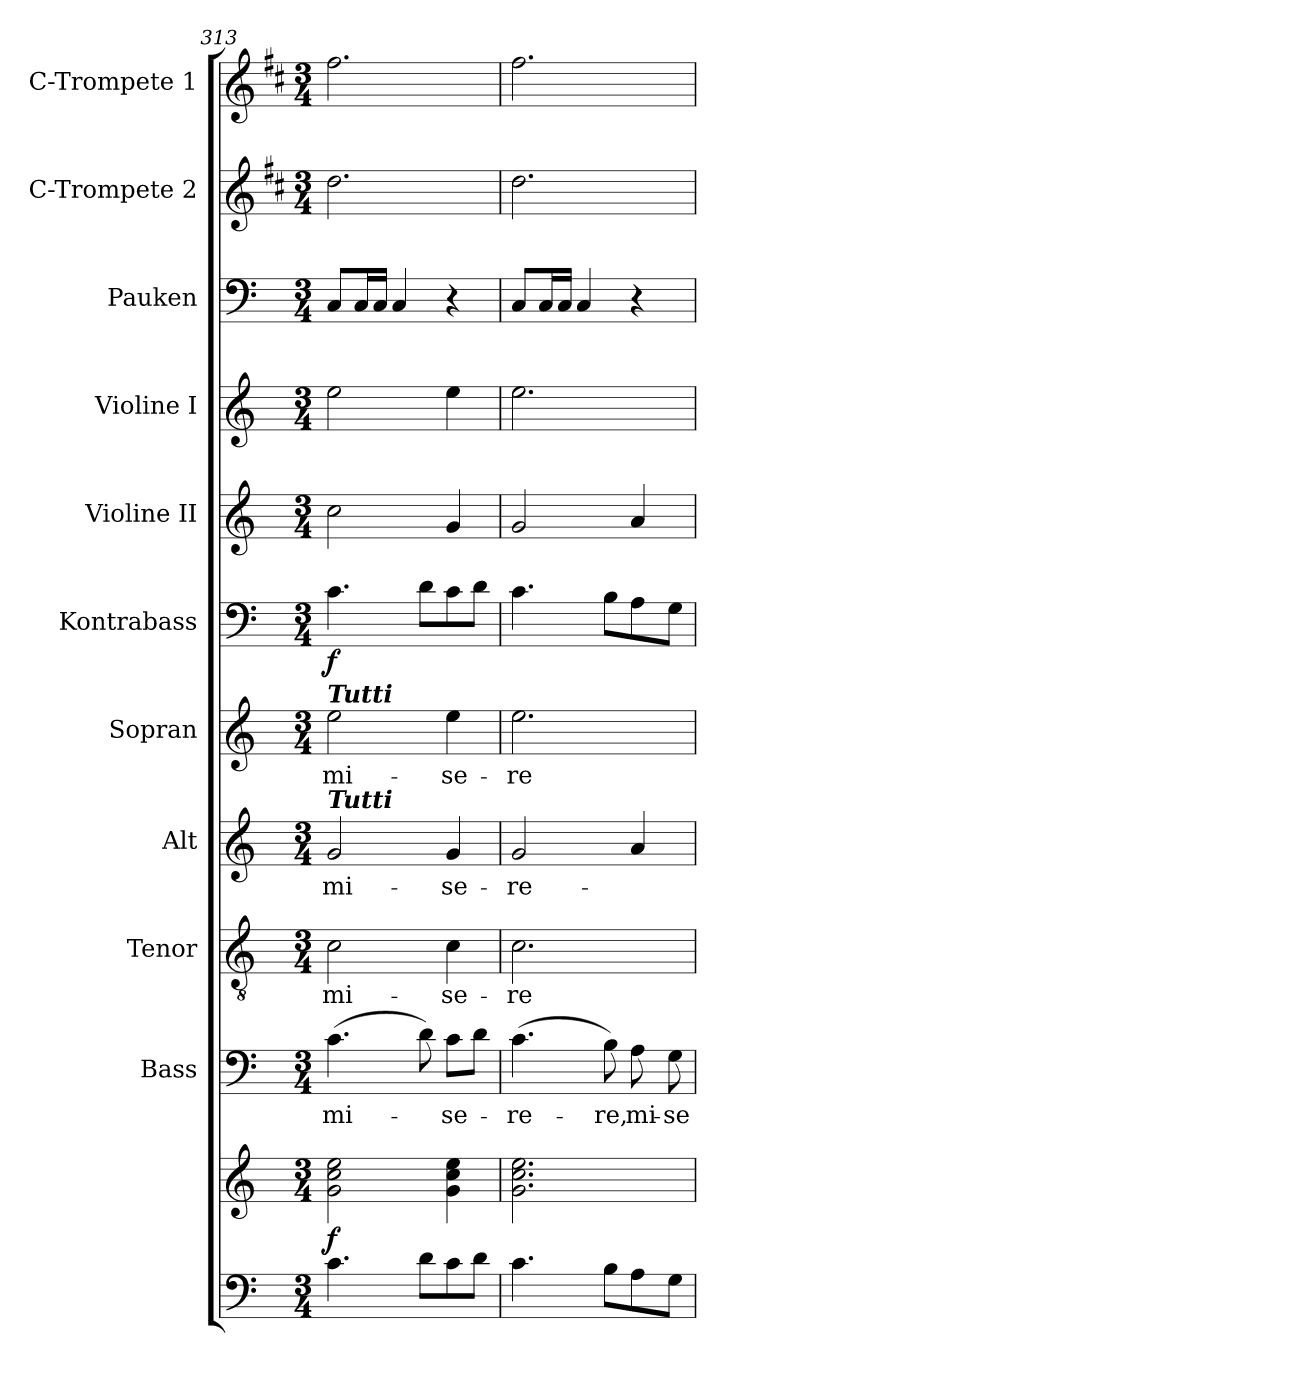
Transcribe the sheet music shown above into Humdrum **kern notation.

**kern	**kern	**dynam	**kern	**text	**kern	**text	**kern	**text	**kern	**text	**kern	**dynam	**kern	**kern	**kern	**kern	**kern
*part11	*part11	*part11	*part10	*part10	*part9	*part9	*part8	*part8	*part7	*part7	*part6	*part6	*part5	*part4	*part3	*part2	*part1
*staff12	*staff11	*staff11/12	*staff10	*staff10	*staff9	*staff9	*staff8	*staff8	*staff7	*staff7	*staff6	*staff6	*staff5	*staff4	*staff3	*staff2	*staff1
*	*	*	*I"Bass	*	*I"Tenor	*	*I"Alt	*	*I"Sopran	*	*I"Kontrabass	*	*I"Violine II	*I"Violine I	*I"Pauken	*I"C-Trompete 2	*I"C-Trompete 1
*	*	*	*I'B.	*	*I'T.	*	*I'A.	*	*I'S.	*	*I'Kb.	*	*I'Vl. II	*I'Vl. I	*I'Pk.	*I'C Trp. 2	*I'C Trp. 1
*clefF4	*clefG2	*	*clefF4	*	*clefGv2	*	*clefG2	*	*clefG2	*	*clefF4	*	*clefG2	*clefG2	*clefF4	*clefG2	*clefG2
*	*	*	*	*	*	*	*	*	*	*	*ITrd7c12	*	*	*	*	*ITrd1c2	*ITrd1c2
*k[]	*k[]	*	*k[]	*	*k[]	*	*k[]	*	*k[]	*	*k[]	*	*k[]	*k[]	*k[]	*k[]	*k[]
*C:	*C:	*	*C:	*	*C:	*	*C:	*	*C:	*	*C:	*	*C:	*C:	*C:	*C:	*C:
*M3/4	*M3/4	*	*M3/4	*	*M3/4	*	*M3/4	*	*M3/4	*	*M3/4	*	*M3/4	*M3/4	*M3/4	*M3/4	*M3/4
=313	=313	=313	=313	=313	=313	=313	=313	=313	=313	=313	=313	=313	=313	=313	=313	=313	=313
!	!	!	!	!	!	!	!	!	!LO:TX:a:Bi:t=Tutti	!	!	!	!	!	!	!	!
!	!	!	!	!	!	!	!LO:TX:a:Bi:t=Tutti	!	!	!	!	!	!	!	!	!	!
!	!	!LO:DY:b	!	!LO:LY:b	!	!LO:LY:b	!	!LO:LY:b	!	!LO:LY:b	!	!LO:DY:b	!	!	!	!	!
4.c\	2g\ 2cc\ 2ee\	f	(>4.c\	mi-	2c\	mi-	2g/	mi-	2ee\	mi-	4.C\	f	2cc\	2ee\	8C/L	2.cc\	2.ee\
.	.	.	.	.	.	.	.	.	.	.	.	.	.	.	16C/L	.	.
.	.	.	.	.	.	.	.	.	.	.	.	.	.	.	16C/JJ	.	.
.	.	.	.	.	.	.	.	.	.	.	.	.	.	.	4C/	.	.
8d\L	.	.	8d\)	.	.	.	.	.	.	.	8D\L	.	.	.	.	.	.
!	!	!	!	!LO:LY:b	!	!LO:LY:b	!	!LO:LY:b	!	!LO:LY:b	!	!	!	!	!	!	!
8c\	4g\ 4cc\ 4ee\	.	8c\L	-se-	4c\	-se-	4g/	-se-	4ee\	-se-	8C\	.	4g/	4ee\	4r	.	.
8d\J	.	.	8d\J	.	.	.	.	.	.	.	8D\J	.	.	.	.	.	.
=314	=314	=314	=314	=314	=314	=314	=314	=314	=314	=314	=314	=314	=314	=314	=314	=314	=314
!	!	!	!	!LO:LY:b	!	!LO:LY:b	!	!LO:LY:b	!	!LO:LY:b	!	!	!	!	!	!	!
4.c\	2.g\ 2.cc\ 2.ee\	.	(>4.c\	-re-	2.c\	-re-	2g/	-re-	2.ee\	-re-	4.C\	.	2g/	2.ee\	8C/L	2.cc\	2.ee\
.	.	.	.	.	.	.	.	.	.	.	.	.	.	.	16C/L	.	.
.	.	.	.	.	.	.	.	.	.	.	.	.	.	.	16C/JJ	.	.
.	.	.	.	.	.	.	.	.	.	.	.	.	.	.	4C/	.	.
!	!	!	!	!LO:LY:b	!	!	!	!	!	!	!	!	!	!	!	!	!
8B\L	.	.	8B\)	-re,	.	.	.	.	.	.	8BB\L	.	.	.	.	.	.
!	!	!	!	!LO:LY:b	!	!	!	!	!	!	!	!	!	!	!	!	!
8A\	.	.	8A\	mi-	.	.	4a/	.	.	.	8AA\	.	4a/	.	4r	.	.
!	!	!	!	!LO:LY:b	!	!	!	!	!	!	!	!	!	!	!	!	!
8G\J	.	.	8G\	-se-	.	.	.	.	.	.	8GG\J	.	.	.	.	.	.
=	=	=	=	=	=	=	=	=	=	=	=	=	=	=	=	=	=
*-	*-	*-	*-	*-	*-	*-	*-	*-	*-	*-	*-	*-	*-	*-	*-	*-	*-
